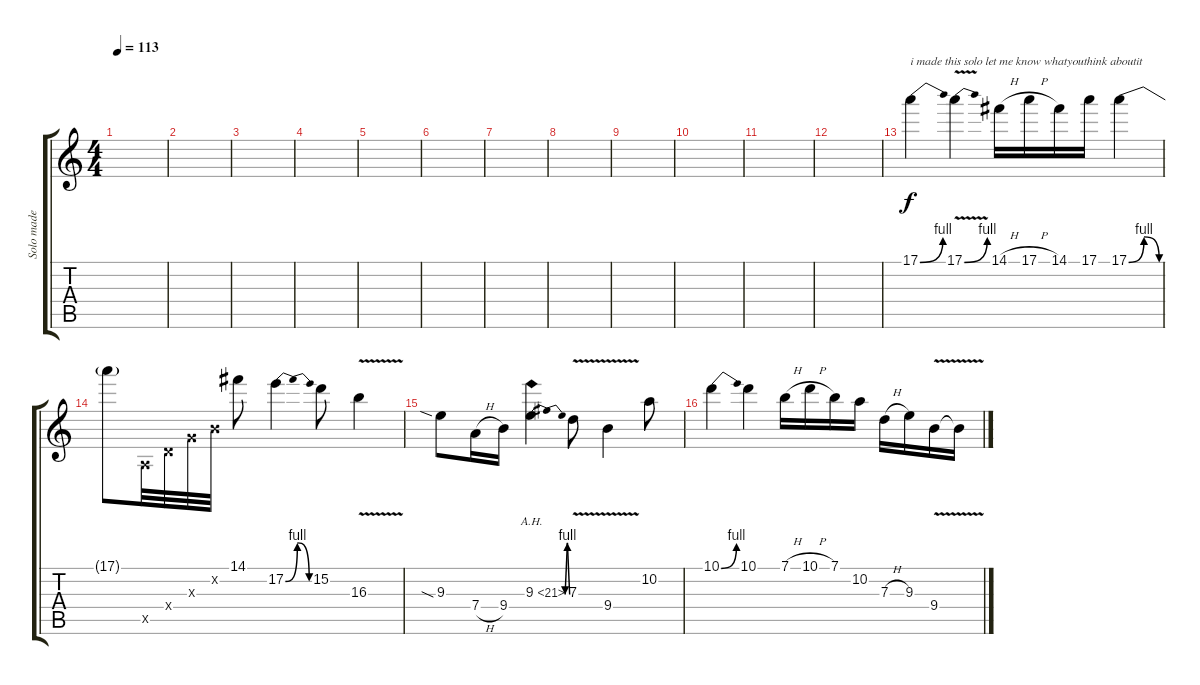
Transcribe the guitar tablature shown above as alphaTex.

\track ("Solo made by me(not from the song)" "Solo made ") {mute instrument distortionguitar}
\staff {score tabs}
\tuning (E4 B3 G3 D3 A2 E2) {hide}
\ts (4 4)
\tempo 113
\clef g2
\ks c
|
|
|
|
|
|
|
|
|
|
|
|
17.1{be (bend 0 0 60 4)}.4{txt "i made this solo let me know whatyouthink aboutit "} 17.1{be (bend 0 0 60 4) v}.4 14.1{h}.16 17.1{h}.16 14.1.16 17.1.16 17.1{be (bendrelease 0 0 30 4 30 4 60 0)}.4 |
17.1{t}.8 0.5{x}.32 0.4{x}.32 0.3{x}.32 0.2{x}.32 14.1.8 17.2{be (bendrelease 0 0 30 4 30 4 60 0)}.4 15.2.8 16.3{v}.4 |
9.3{sia}.8 7.4{h}.16 9.4.16 9.3{be (bendrelease 0 0 30 4 30 4 60 0) ah 12}.4 7.3{v}.8 9.4{v}.4 10.2.8 |
10.1{be (bend 0 0 60 4)}.4 10.1.4 7.1{h}.16 10.1{h}.16 7.1.16 10.2.16 7.3{h}.16 9.3.16 9.4{v}.16 9.4{t}.16
